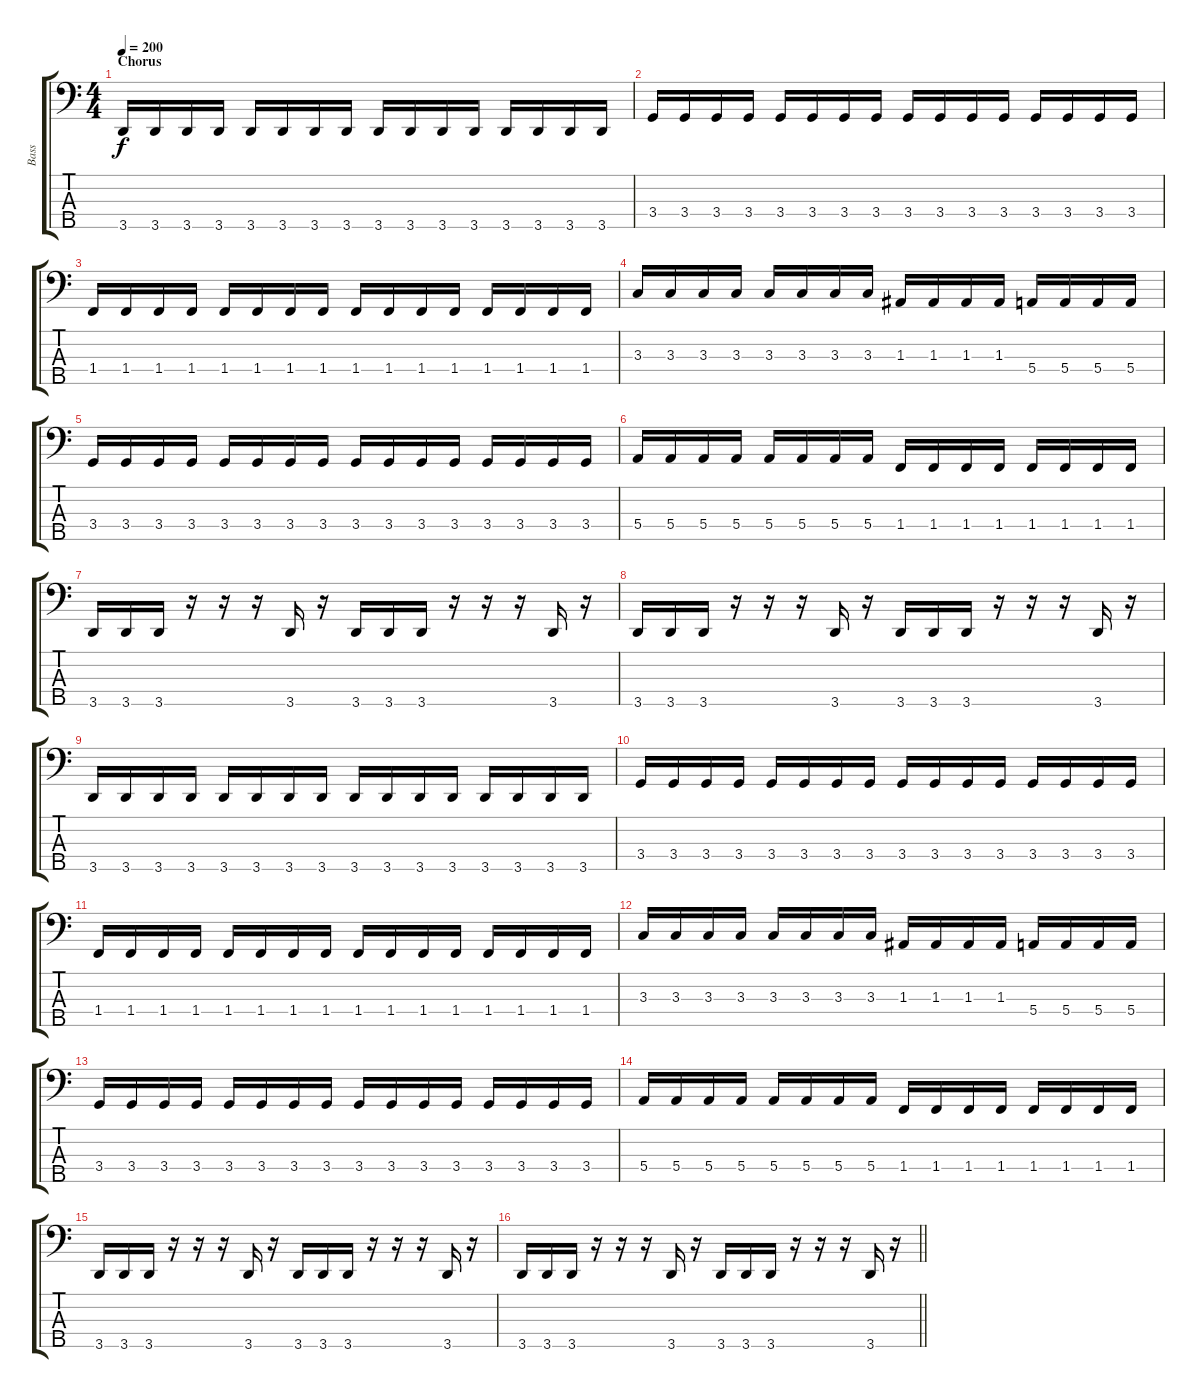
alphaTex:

\track ("Bass" "Bass") {instrument electricbassfinger}
\staff {score tabs}
\tuning (G2 D2 A1 E1 B0) {hide}
\ts (4 4)
\section ("" "Chorus")
\tempo 200
\clef f4
\ks c
3.5.16{dy f} 3.5.16 3.5.16 3.5.16 3.5.16 3.5.16 3.5.16 3.5.16 3.5.16 3.5.16 3.5.16 3.5.16 3.5.16 3.5.16 3.5.16 3.5.16 |
3.4.16 3.4.16 3.4.16 3.4.16 3.4.16 3.4.16 3.4.16 3.4.16 3.4.16 3.4.16 3.4.16 3.4.16 3.4.16 3.4.16 3.4.16 3.4.16 |
1.4.16 1.4.16 1.4.16 1.4.16 1.4.16 1.4.16 1.4.16 1.4.16 1.4.16 1.4.16 1.4.16 1.4.16 1.4.16 1.4.16 1.4.16 1.4.16 |
3.3.16 3.3.16 3.3.16 3.3.16 3.3.16 3.3.16 3.3.16 3.3.16 1.3.16 1.3.16 1.3.16 1.3.16 5.4.16 5.4.16 5.4.16 5.4.16 |
3.4.16 3.4.16 3.4.16 3.4.16 3.4.16 3.4.16 3.4.16 3.4.16 3.4.16 3.4.16 3.4.16 3.4.16 3.4.16 3.4.16 3.4.16 3.4.16 |
5.4.16 5.4.16 5.4.16 5.4.16 5.4.16 5.4.16 5.4.16 5.4.16 1.4.16 1.4.16 1.4.16 1.4.16 1.4.16 1.4.16 1.4.16 1.4.16 |
3.5.16 3.5.16 3.5.16 r.16 r.16 r.16 3.5.16 r.16 3.5.16 3.5.16 3.5.16 r.16 r.16 r.16 3.5.16 r.16 |
3.5.16 3.5.16 3.5.16 r.16 r.16 r.16 3.5.16 r.16 3.5.16 3.5.16 3.5.16 r.16 r.16 r.16 3.5.16 r.16 |
3.5.16 3.5.16 3.5.16 3.5.16 3.5.16 3.5.16 3.5.16 3.5.16 3.5.16 3.5.16 3.5.16 3.5.16 3.5.16 3.5.16 3.5.16 3.5.16 |
3.4.16 3.4.16 3.4.16 3.4.16 3.4.16 3.4.16 3.4.16 3.4.16 3.4.16 3.4.16 3.4.16 3.4.16 3.4.16 3.4.16 3.4.16 3.4.16 |
1.4.16 1.4.16 1.4.16 1.4.16 1.4.16 1.4.16 1.4.16 1.4.16 1.4.16 1.4.16 1.4.16 1.4.16 1.4.16 1.4.16 1.4.16 1.4.16 |
3.3.16 3.3.16 3.3.16 3.3.16 3.3.16 3.3.16 3.3.16 3.3.16 1.3.16 1.3.16 1.3.16 1.3.16 5.4.16 5.4.16 5.4.16 5.4.16 |
3.4.16 3.4.16 3.4.16 3.4.16 3.4.16 3.4.16 3.4.16 3.4.16 3.4.16 3.4.16 3.4.16 3.4.16 3.4.16 3.4.16 3.4.16 3.4.16 |
5.4.16 5.4.16 5.4.16 5.4.16 5.4.16 5.4.16 5.4.16 5.4.16 1.4.16 1.4.16 1.4.16 1.4.16 1.4.16 1.4.16 1.4.16 1.4.16 |
3.5.16 3.5.16 3.5.16 r.16 r.16 r.16 3.5.16 r.16 3.5.16 3.5.16 3.5.16 r.16 r.16 r.16 3.5.16 r.16 |
\barLineRight lightlight
3.5.16 3.5.16 3.5.16 r.16 r.16 r.16 3.5.16 r.16 3.5.16 3.5.16 3.5.16 r.16 r.16 r.16 3.5.16 r.16
